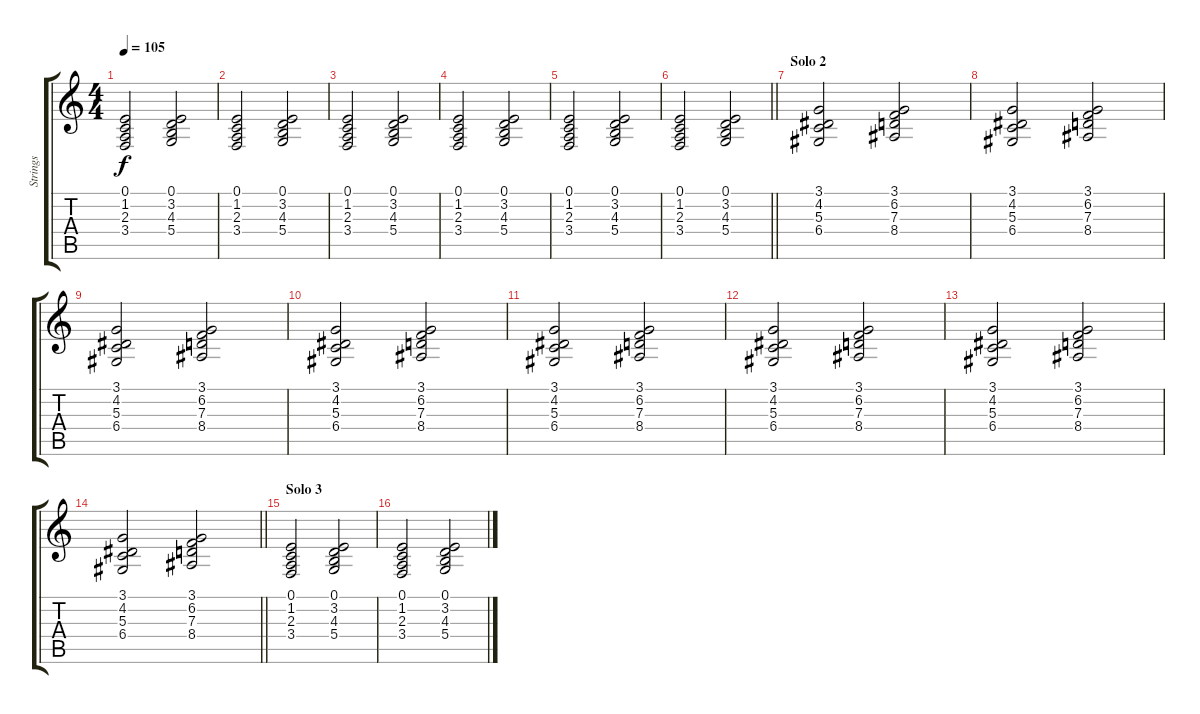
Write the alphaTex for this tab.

\track ("Strings" "Strings") {instrument synthstrings1}
\staff {score tabs}
\tuning (E4 B3 G3 D3 A2 E2) {hide}
\ts (4 4)
\tempo 105
\clef g2
\ks c
(0.1 1.2 2.3 3.4).2{dy f} (0.1 3.2 4.3 5.4).2 |
(0.1 1.2 2.3 3.4).2 (0.1 3.2 4.3 5.4).2 |
(0.1 1.2 2.3 3.4).2 (0.1 3.2 4.3 5.4).2 |
(0.1 1.2 2.3 3.4).2 (0.1 3.2 4.3 5.4).2 |
(0.1 1.2 2.3 3.4).2 (0.1 3.2 4.3 5.4).2 |
\barLineRight lightlight
(0.1 1.2 2.3 3.4).2 (0.1 3.2 4.3 5.4).2 |
\section ("" "Solo 2")
(3.1 4.2 5.3 6.4).2 (3.1 6.2 7.3 8.4).2 |
(3.1 4.2 5.3 6.4).2 (3.1 6.2 7.3 8.4).2 |
(3.1 4.2 5.3 6.4).2 (3.1 6.2 7.3 8.4).2 |
(3.1 4.2 5.3 6.4).2 (3.1 6.2 7.3 8.4).2 |
(3.1 4.2 5.3 6.4).2 (3.1 6.2 7.3 8.4).2 |
(3.1 4.2 5.3 6.4).2 (3.1 6.2 7.3 8.4).2 |
(3.1 4.2 5.3 6.4).2 (3.1 6.2 7.3 8.4).2 |
\barLineRight lightlight
(3.1 4.2 5.3 6.4).2 (3.1 6.2 7.3 8.4).2 |
\section ("" "Solo 3")
(0.1 1.2 2.3 3.4).2 (0.1 3.2 4.3 5.4).2 |
(0.1 1.2 2.3 3.4).2 (0.1 3.2 4.3 5.4).2
